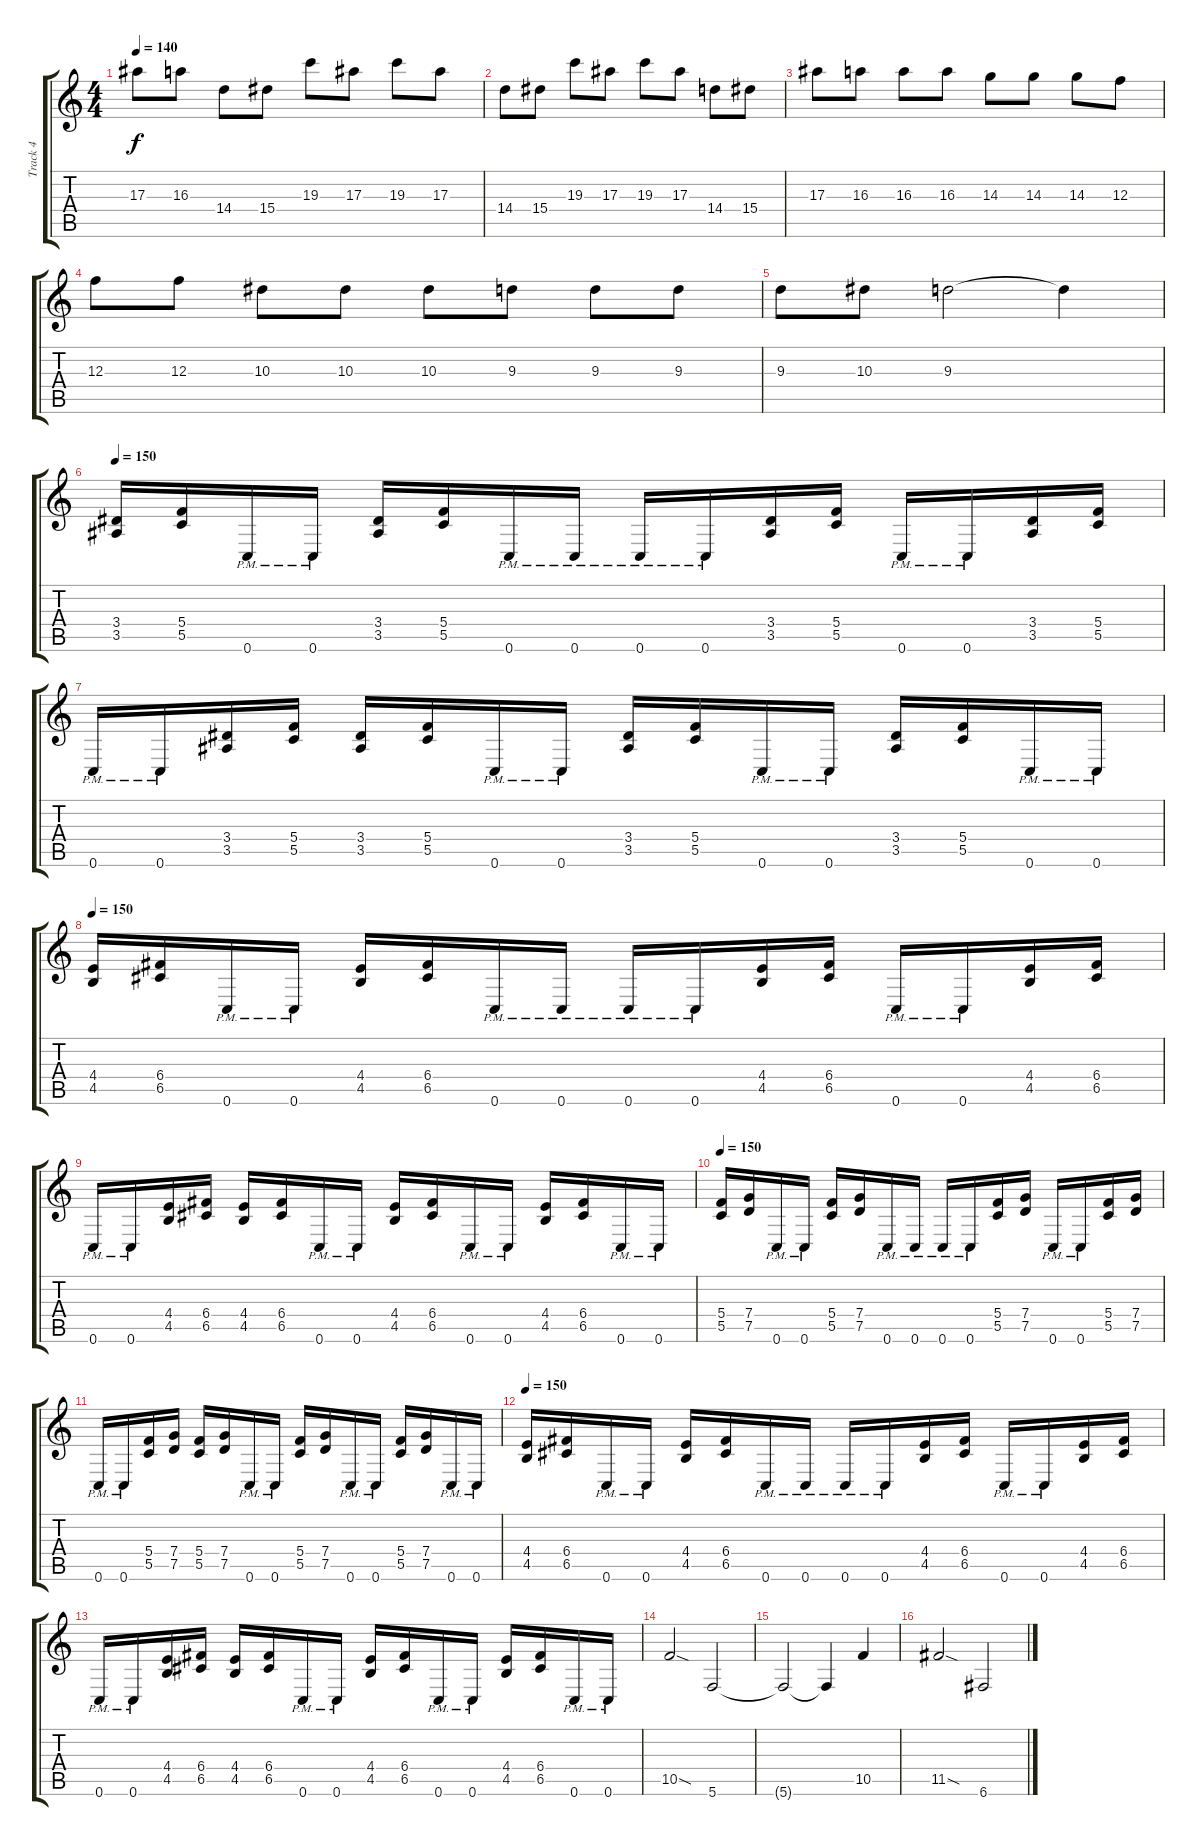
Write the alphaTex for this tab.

\track ("Track 4" "Track 4") {instrument overdrivenguitar}
\staff {score tabs}
\tuning (D4 A3 F3 C3 G2 C2) {hide}
\ts (4 4)
\tempo 140
\clef g2
\ks c
17.3.8{dy f} 16.3.8 14.4.8 15.4.8 19.3.8 17.3.8 19.3.8 17.3.8 |
14.4.8 15.4.8 19.3.8 17.3.8 19.3.8 17.3.8 14.4.8 15.4.8 |
17.3.8 16.3.8 16.3.8 16.3.8 14.3.8 14.3.8 14.3.8 12.3.8 |
12.3.8 12.3.8 10.3.8 10.3.8 10.3.8 9.3.8 9.3.8 9.3.8 |
9.3.8 10.3.8 9.3.2 9.3{t}.4 |
\tempo 150
(3.4 3.5).16 (5.4 5.5).16 0.6{pm}.16 0.6{pm}.16 (3.4 3.5).16 (5.4 5.5).16 0.6{pm}.16 0.6{pm}.16 0.6{pm}.16 0.6{pm}.16 (3.4 3.5).16 (5.4 5.5).16 0.6{pm}.16 0.6{pm}.16 (3.4 3.5).16 (5.4 5.5).16 |
0.6{pm}.16 0.6{pm}.16 (3.4 3.5).16 (5.4 5.5).16 (3.4 3.5).16 (5.4 5.5).16 0.6{pm}.16 0.6{pm}.16 (3.4 3.5).16 (5.4 5.5).16 0.6{pm}.16 0.6{pm}.16 (3.4 3.5).16 (5.4 5.5).16 0.6{pm}.16 0.6{pm}.16 |
\tempo 150
(4.4 4.5).16 (6.4 6.5).16 0.6{pm}.16 0.6{pm}.16 (4.4 4.5).16 (6.4 6.5).16 0.6{pm}.16 0.6{pm}.16 0.6{pm}.16 0.6{pm}.16 (4.4 4.5).16 (6.4 6.5).16 0.6{pm}.16 0.6{pm}.16 (4.4 4.5).16 (6.4 6.5).16 |
0.6{pm}.16 0.6{pm}.16 (4.4 4.5).16 (6.4 6.5).16 (4.4 4.5).16 (6.4 6.5).16 0.6{pm}.16 0.6{pm}.16 (4.4 4.5).16 (6.4 6.5).16 0.6{pm}.16 0.6{pm}.16 (4.4 4.5).16 (6.4 6.5).16 0.6{pm}.16 0.6{pm}.16 |
\tempo 150
(5.4 5.5).16 (7.4 7.5).16 0.6{pm}.16 0.6{pm}.16 (5.4 5.5).16 (7.4 7.5).16 0.6{pm}.16 0.6{pm}.16 0.6{pm}.16 0.6{pm}.16 (5.4 5.5).16 (7.4 7.5).16 0.6{pm}.16 0.6{pm}.16 (5.4 5.5).16 (7.4 7.5).16 |
0.6{pm}.16 0.6{pm}.16 (5.4 5.5).16 (7.4 7.5).16 (5.4 5.5).16 (7.4 7.5).16 0.6{pm}.16 0.6{pm}.16 (5.4 5.5).16 (7.4 7.5).16 0.6{pm}.16 0.6{pm}.16 (5.4 5.5).16 (7.4 7.5).16 0.6{pm}.16 0.6{pm}.16 |
\tempo 150
(4.4 4.5).16 (6.4 6.5).16 0.6{pm}.16 0.6{pm}.16 (4.4 4.5).16 (6.4 6.5).16 0.6{pm}.16 0.6{pm}.16 0.6{pm}.16 0.6{pm}.16 (4.4 4.5).16 (6.4 6.5).16 0.6{pm}.16 0.6{pm}.16 (4.4 4.5).16 (6.4 6.5).16 |
0.6{pm}.16 0.6{pm}.16 (4.4 4.5).16 (6.4 6.5).16 (4.4 4.5).16 (6.4 6.5).16 0.6{pm}.16 0.6{pm}.16 (4.4 4.5).16 (6.4 6.5).16 0.6{pm}.16 0.6{pm}.16 (4.4 4.5).16 (6.4 6.5).16 0.6{pm}.16 0.6{pm}.16 |
10.5{sod}.2 5.6.2 |
5.6{t}.2 5.6{t}.4 10.5.4 |
11.5{sod}.2 6.6.2
